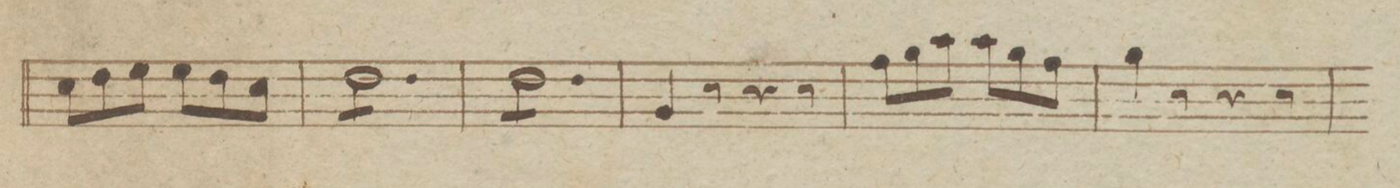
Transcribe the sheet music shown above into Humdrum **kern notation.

**kern	**dynam
*I"Fagotto Secondo.	*
*clefF4	*
*k[b-e-]	*
*met(c)	*
*M6/8	*
8E-\L	.
8F\	.
8G\J	.
8G\L	.
8F\	.
8E-\J	.
=61	=61
*tremolo	*
8F\L	.
8F\	.
8F\	.
8F\	.
8F\	.
8F\J	.
=62	=62
8F\L	.
8F\	.
8F\	.
8F\	.
8F\	.
8F\J	.
*Xtremolo	*
=63	=63
4BB-/	.
8r	.
4r	.
8r	.
=64	=64
8A\L	.
8B-\	.
8c\J	.
8c\L	.
8B-\	.
8A\J	.
=65	=65
4B-\	.
8r	.
4r	.
8r	.
=66	=66
*-	*-
